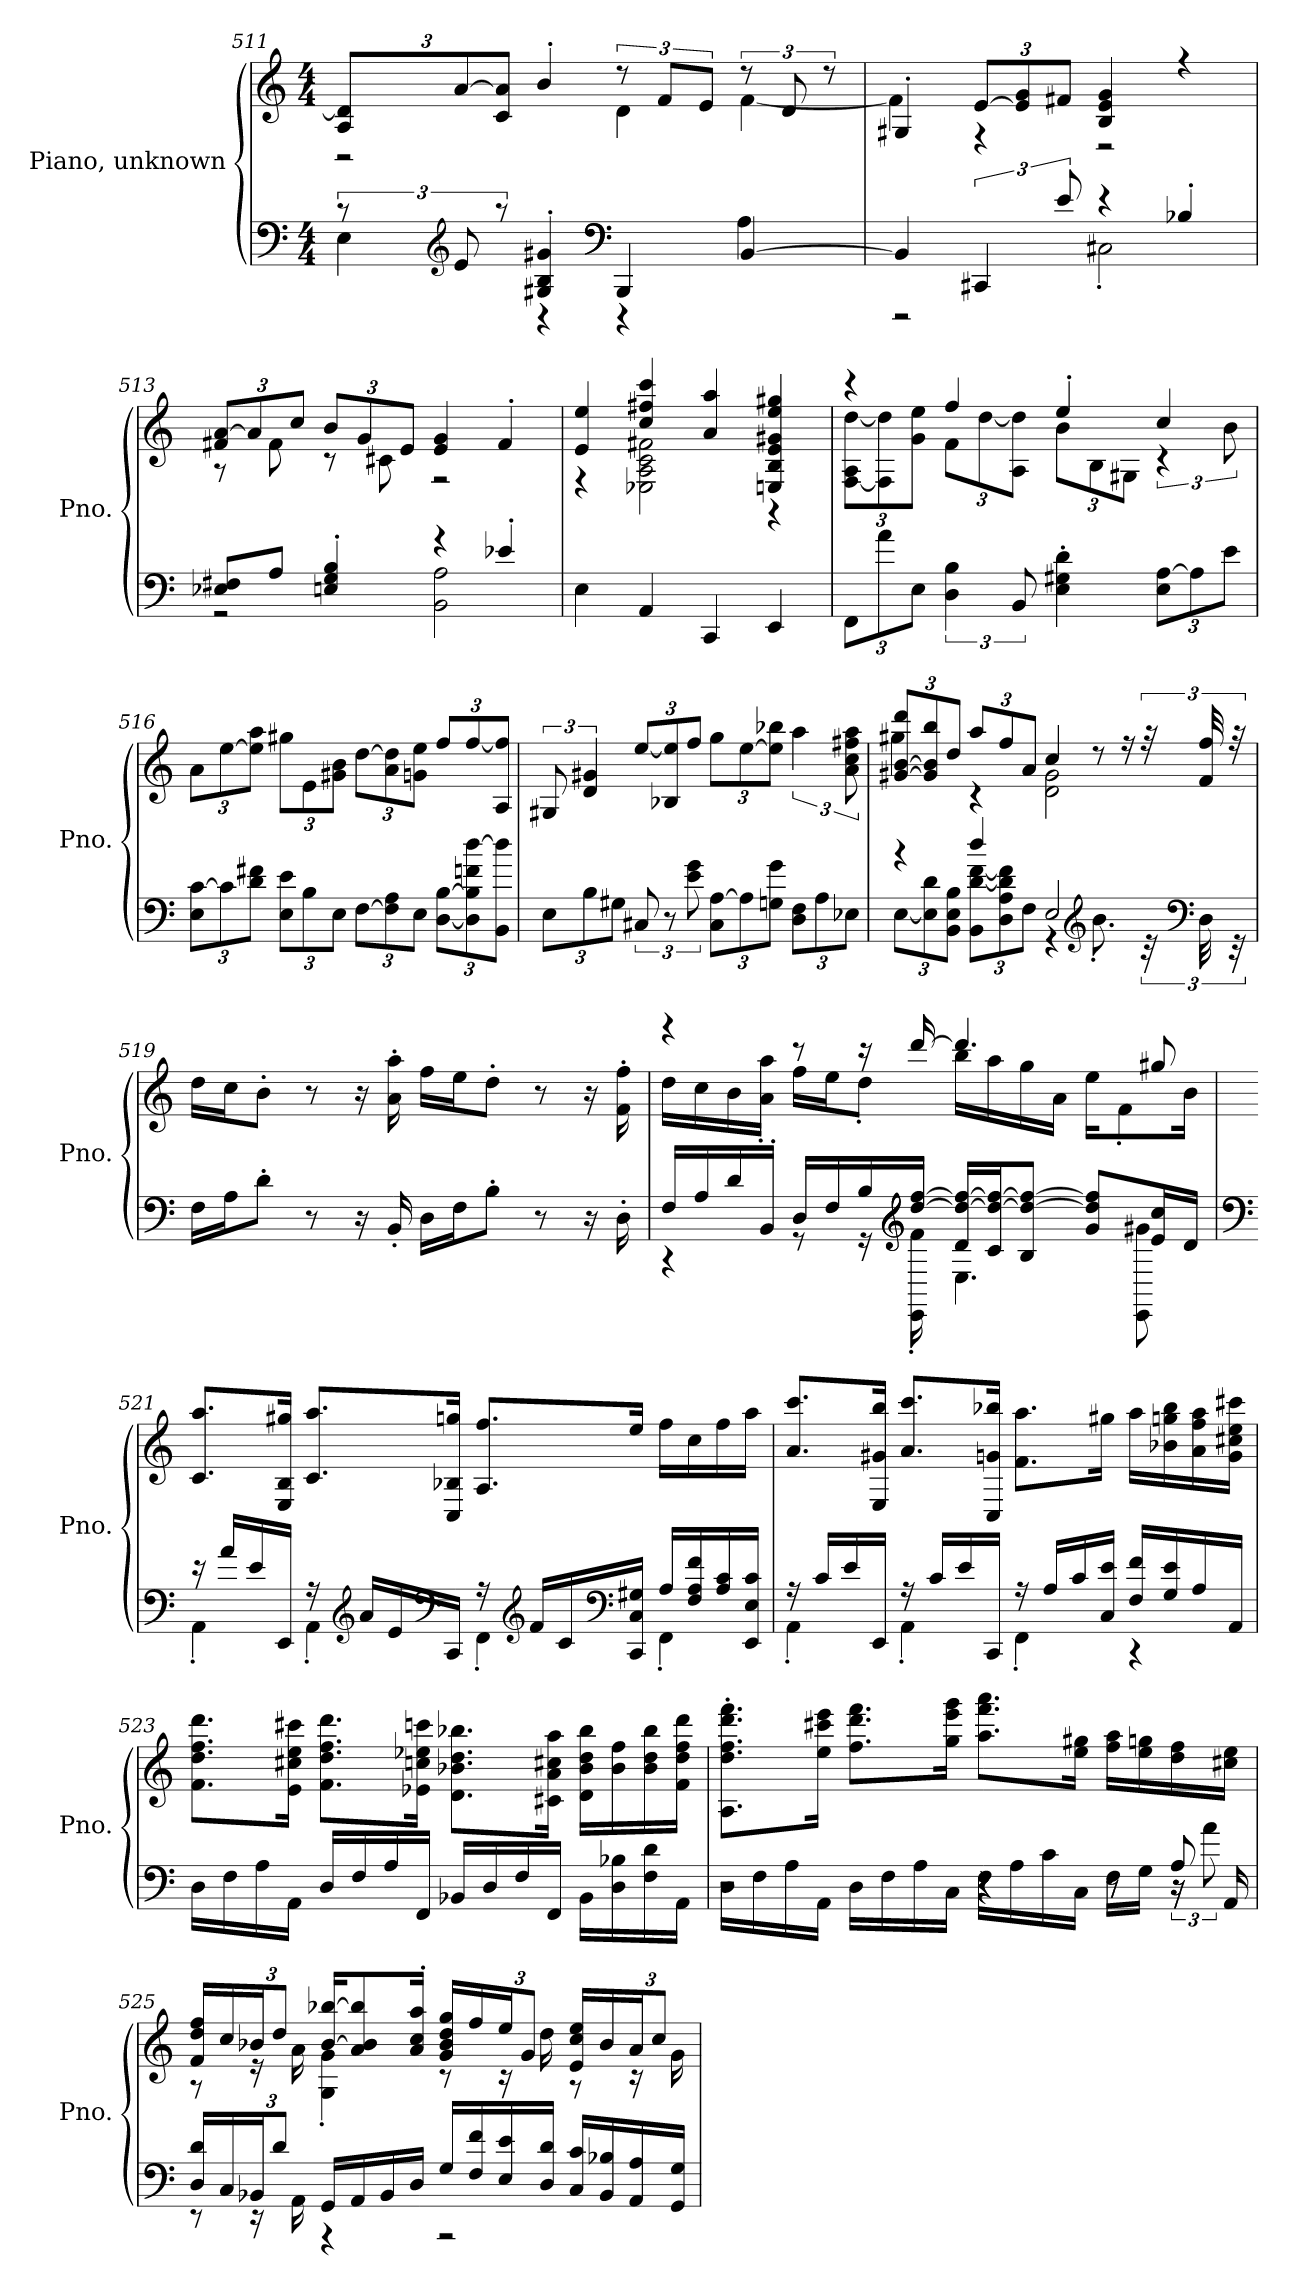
**kern	**kern
*part1	*part1
*staff2	*staff1
*I"Piano, unknown	*
*I'Pno.	*
*clefF4	*clefG2
*k[]	*k[]
*M4/4	*M4/4
=511	=511
*^	*
*	*	*Xbrackettup
*	*	*^
12r	4E\	12A/ 12d/]L	2r
*clefG2	*	*	*
12e/	.	[12a/	.
12r	.	12c/ 12a/]J	.
4G#X/' 4B/' 4g#X/'	4r	4b'/	.
*clefF4	*	*	*
*	*	*brackettup	*
4BBB/	4r	12r	4d\
.	.	12f/L	.
.	.	12e/J	.
[4BB/	4A\	12r	[4f\
.	.	12d/	.
.	.	12r	.
=512	=512	=512	=512
4BB/]	2r	4G#X'/	4f\]
*	*	*Xbrackettup	*
6CC#X/	.	[12e/L	4r
.	.	12e/] 12g/	.
12e/	.	12f#X/J	.
4r	2C#X'\	4B/ 4e/ 4g/	2r
4B-X'/	.	4r	.
!!LO:LB:g=z	!!
=513	=513	=513	=513
8E-X/ 8F#X/L	2r	12f#X/ [12a/L	8r
.	.	12a/]	.
8A/J	.	.	8f#\
.	.	12cc/J	.
4En/' 4G/' 4B/'	.	12b/L	8r
.	.	12g/	.
.	.	.	8c#X\
.	.	12e/J	.
4r	2BB\ 2A\	4e/ 4g/	2r
4e-X'/	.	4f#'/	.
*v	*v	*	*
=514	=514	=514
4E\	4e/ 4ee/	4r
4AA/	4cc/ 4ff#X/ 4ccc/	2E-X\ 2A\ 2c\ 2f#X\
4CC/	4a/ 4aa/	.
4EE/	4En/ 4B/ 4e/ 4g#X/ 4ee/ 4gg#X/	4r
=515	=515	=515
*Xbrackettup	*	*
12FF\L	4r	[12F\ 12A\ [12dd\L
12a\	.	12F\] 12dd\]
12E\J	.	12g\ 12ee\J
*brackettup	*	*
6D\ 6B\	4ff/	12f\L
.	.	[12dd\
12BB/	.	12A\ 12dd\]J
4E\' 4G#X\' 4d\'	4ee'/	12b\L
.	.	12B\
.	.	12G#X\J
*Xbrackettup	*	*brackettup
12E\ [12A\L	4cc/	6r
12A\]	.	.
12e\J	.	12b\
*	*v	*v
!!LO:PB:g=z
=516	=516
*	*Xbrackettup
12E\ [12c\L	12a\L
12c\]	[12ee\
12d\ 12f#X\J	12ee\] 12aa\J
12E\ 12e\L	12gg#X\L
12B\	12e\
12E\J	12g#X\ 12b\J
[12F\L	[12dd\L
12F\] 12A\	12a\ 12dd\]
12E\J	12gn\ 12ee\J
[12D\ [12B\L	12ff/L
12D\] 12B\] 12fn\ [12dd\	[12ff/
12BB\ 12dd\]J	12A/ 12ff/]J
=517	=517
*	*brackettup
12E\L	12G#X/
12B\	6d/ 6g#X/
12G#X\J	.
*brackettup	*Xbrackettup
12C#X/	[12ee/L
12r	12B-X/ 12ee/]
12e\ 12g\	12ff/J
*Xbrackettup	*
12C#\ [12A\L	12gg\L
12A\]	[12ee\
12Gn\ 12g\J	12ee\] 12bb-X\J
*	*brackettup
12D\ 12F\L	6aa\
12A\	.
12E-X\J	12a\ 12cc\ 12ff#X\ 12aa\
!!LO:LB:g=z
=518	=518
*^	*
*	*	*Xbrackettup
*	*	*^
4r	[12E\L	[12g#X/ [12b/ 12ddd/L	4gg#X\
.	12E\] 12d\	12g#/] 12b/] 12bb/	.
.	12BB\ 12E\ 12B\J	12dd/J	.
4dd/	12BB\ [12d\ [12f\L	12aa/L	4r
.	12D\ 12A\ 12d\] 12f\]	12ff/	.
.	12F\J	12a/J	.
2E/	4r	4cc/	2d\ 2g#\
*clefG2	*	*	*
.	8.b'\	8r	.
.	.	16r	.
*	*brackettup	*brackettup	*
.	48r	48r	.
*clefF4	*	*	*
.	48D\	48f/ 48ff/	.
.	48r	48r	.
*v	*v	*	*
*	*v	*v
=519	=519
16F\LL	16dd\LL
16A\J	16cc\J
8d'\J	8b'\J
8r	8r
16r	16r
16BB'/	16a\' 16aa\'
16D\LL	16ff\LL
16F\J	16ee\J
8B'\J	8dd'\J
8r	8r
16r	16r
16D'\	16f\' 16ff\'
!!LO:LB:g=z
=520	=520
*^	*^
16F/LL	4r	4r	16dd\LL
16A/	.	.	16cc\
16d/	.	.	16b\
16BB'/JJ	.	.	16a\' 16aa\'JJ
16D/LL	8r	8r	16ff\LL
16F/	.	.	16ee\J
16B/	16r	16r	8dd'\J
*clefG2	*	*	*
[16dd/ [16ff/JJ	16EE\' 16f\'	[16ddd/	.
16d/ 16dd/_ 16ff/_LL	4.E\	4.ddd/]	16bb\LL
16c/ 16dd/_ 16ff/_J	.	.	16aa\
8B/ 8dd/_ 8ff/_J	.	.	16gg\
.	.	.	16a\JJ
8g/ 8dd/] 8ff/]L	.	.	16ee\KL
.	.	.	8f'\
16e/ 16cc/L	8EE\ 8g#X\	8gg#X/	.
16d/JJ	.	.	16b\Jk
*	*	*v	*v
!!LO:LB:g=z
=521	=521	=521
*clefF4	*	*
16r	4AA'\	8.c/ 8.aa/L
16a/LL	.	.
16e/	.	.
16EE/JJ	.	16E/ 16B/ 16gg#X/Jk
16r	4AA'\	8.c/ 8.aa/L
*clefG2	*	*
16a/LL	.	.
16e/	.	.
*clefF4	*	*
16CC/JJ	.	16C/ 16B-X/ 16ggn/Jk
16r	4FF'\	8.A/ 8.ff/L
*clefG2	*	*
16f/LL	.	.
16c/	.	.
*clefF4	*	*
16CC/ 16C/ 16G#X/JJ	.	16ee/Jk
16A/LL	4FF'\	16ff\LL
16F/ 16A/ 16f/	.	16cc\
16A/ 16c/	.	16ff\
16EE/ 16E/ 16c/JJ	.	16aa\JJ
=522	=522	=522
16r	4AA'\	8.a/ 8.ccc/L
16c/LL	.	.
16e/	.	.
16EE/JJ	.	16E/ 16g#X/ 16bb/Jk
16r	4AA'\	8.a/ 8.ccc/L
16c/LL	.	.
16e/	.	.
16CC/JJ	.	16C/ 16gn/ 16bb-X/Jk
16r	4FF'\	8.f\ 8.aa\L
16A/LL	.	.
16c/	.	.
16C/ 16e/JJ	.	16gg#X\Jk
16F/ 16f/LL	4r	16aa\LL
16G/ 16e/	.	16b-X\ 16ggn\ 16bb-\
16A/	.	16a\ 16ff\ 16aa\
16AA/JJ	.	16g\ 16cc#X\ 16ee\ 16ccc#X\JJ
*v	*v	*
!!LO:LB:g=z
=523	=523
16D\LL	8.f\ 8.dd\ 8.ff\ 8.ddd\L
16F\	.
16A\	.
16AA\JJ	16e\ 16cc#X\ 16ee\ 16ccc#X\Jk
16D/LL	8.f\ 8.dd\ 8.ff\ 8.ddd\L
16F/	.
16A/	.
16FF/JJ	16e-X\ 16ccn\ 16ee-X\ 16cccn\Jk
16BB-X/LL	8.d\ 8.b-X\ 8.dd\ 8.bb-X\L
16D/	.
16F/	.
16FF/JJ	16c#X\ 16a\ 16cc#X\ 16aa\Jk
16BB-\LL	16d\ 16b-\ 16dd\ 16bb-\LL
16D\ 16B-X\	16b-\ 16ff\
16F\ 16d\	16b-\ 16dd\ 16bb-\
16AA\JJ	16f\ 16dd\ 16ff\ 16ddd\JJ
=524	=524
*^	*
*	*^	*
2r	16D\LL	2r	8.A\' 8.dd\' 8.ff\' 8.ddd\' 8.fff\'L
.	16F\	.	.
.	16A\	.	.
.	16AA\JJ	.	16ee\ 16ccc#X\ 16eee\Jk
.	16D\LL	.	8.ff\ 8.ddd\ 8.fff\L
.	16F\	.	.
.	16A\	.	.
.	16C\JJ	.	16gg\ 16eee\ 16ggg\Jk
4r	16F\LL	4r	8.aa\ 8.fff\ 8.aaa\L
.	16A\	.	.
.	16c\	.	.
.	16C\JJ	.	16ee\ 16gg#X\Jk
8r	16F\LL	8r	16ff\ 16aa\LL
.	16G\JJ	.	16ee\ 16ggn\
8A/	24r	16r	16dd\ 16ff\
.	12a\	.	.
.	.	16AA/	16cc#X\ 16ee\JJ
*	*v	*v	*
!!LO:LB:g=z
=525	=525	=525
*	*	*^
16D/ 16d/LL	8r	16f/ 16dd/ 16ff/LL	8r
16C/	.	16cc/	.
*Xbrackettup	*	*Xbrackettup	*
24BB-X/J	16r	24b-X/J	16r
12d/J	.	12dd/J	.
.	16AA\	.	16a\
16GG/LL	4r	[16b-/ [16bb-X/KL	4G\' 4g\'
16AA/	.	8a/ 8b-/] 8bb-/]	.
16BB-/	.	.	.
16D/JJ	.	16a/' 16cc/' 16aa/'Jk	.
16G/LL	2r	16g/ 16b-/ 16dd/ 16gg/LL	8r
16F/ 16f/	.	16ff/	.
16E/ 16e/	.	24ee/J	16r
.	.	12g/J	.
16D/ 16d/JJ	.	.	16dd\
16C/ 16c/LL	.	16e/ 16cc/ 16ee/LL	8r
16BB-/ 16B-X/	.	16b-/	.
16AA/ 16A/	.	24a/J	16r
.	.	12cc/J	.
16GG/ 16G/JJ	.	.	16g\
*v	*v	*	*
*	*v	*v
=	=
*-	*-
